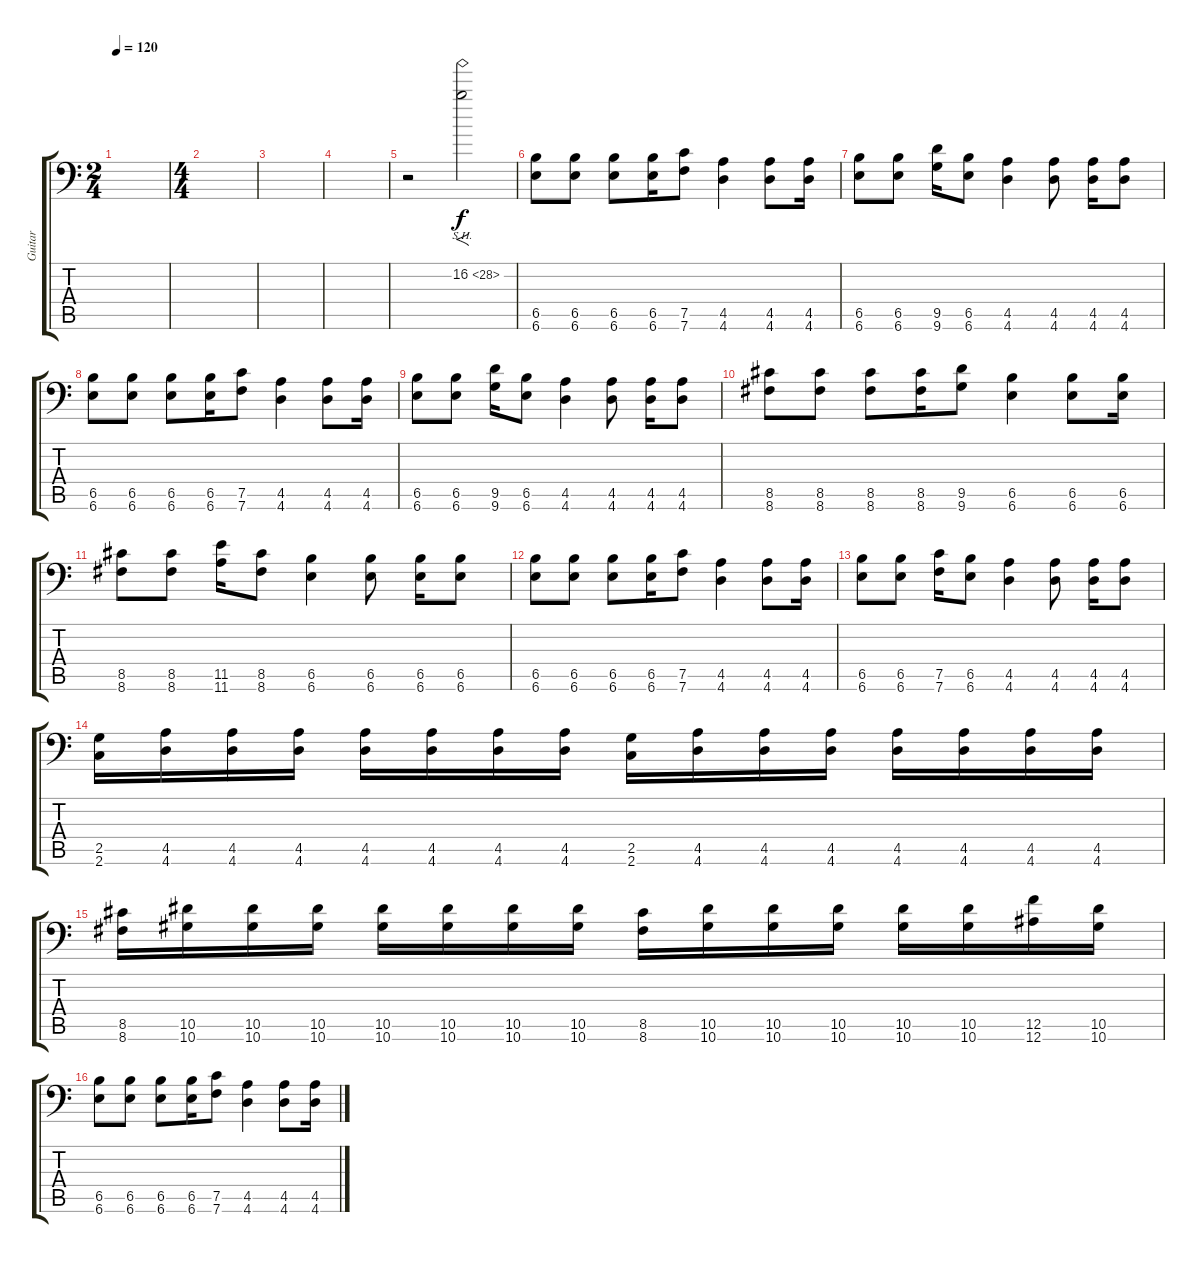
\track ("Guitar" "Guitar") {instrument distortionguitar}
\staff {score tabs}
\tuning (C4 G3 Eb3 Bb2 F2 Bb1) {hide}
\ts (2 4)
\tempo 120
\clef f4
\ks c
|
\ts (4 4)
|
|
|
r.2 16.2{sh 12}.2{f} |
(6.5 6.6).8 (6.5 6.6).8 (6.5 6.6).8 (6.5 6.6).16 (7.5 7.6).8 (4.5 4.6).4 (4.5 4.6).8 (4.5 4.6).16 |
(6.5 6.6).8 (6.5 6.6).8 (9.5 9.6).16 (6.5 6.6).8 (4.5 4.6).4 (4.5 4.6).8 (4.5 4.6).16 (4.5 4.6).8 |
(6.5 6.6).8 (6.5 6.6).8 (6.5 6.6).8 (6.5 6.6).16 (7.5 7.6).8 (4.5 4.6).4 (4.5 4.6).8 (4.5 4.6).16 |
(6.5 6.6).8 (6.5 6.6).8 (9.5 9.6).16 (6.5 6.6).8 (4.5 4.6).4 (4.5 4.6).8 (4.5 4.6).16 (4.5 4.6).8 |
(8.5 8.6).8 (8.5 8.6).8 (8.5 8.6).8 (8.5 8.6).16 (9.5 9.6).8 (6.5 6.6).4 (6.5 6.6).8 (6.5 6.6).16 |
(8.5 8.6).8 (8.5 8.6).8 (11.5 11.6).16 (8.5 8.6).8 (6.5 6.6).4 (6.5 6.6).8 (6.5 6.6).16 (6.5 6.6).8 |
(6.5 6.6).8 (6.5 6.6).8 (6.5 6.6).8 (6.5 6.6).16 (7.5 7.6).8 (4.5 4.6).4 (4.5 4.6).8 (4.5 4.6).16 |
(6.5 6.6).8 (6.5 6.6).8 (7.5 7.6).16 (6.5 6.6).8 (4.5 4.6).4 (4.5 4.6).8 (4.5 4.6).16 (4.5 4.6).8 |
(2.5 2.6).16 (4.5 4.6).16 (4.5 4.6).16 (4.5 4.6).16 (4.5 4.6).16 (4.5 4.6).16 (4.5 4.6).16 (4.5 4.6).16 (2.5 2.6).16 (4.5 4.6).16 (4.5 4.6).16 (4.5 4.6).16 (4.5 4.6).16 (4.5 4.6).16 (4.5 4.6).16 (4.5 4.6).16 |
(8.5 8.6).16 (10.5 10.6).16 (10.5 10.6).16 (10.5 10.6).16 (10.5 10.6).16 (10.5 10.6).16 (10.5 10.6).16 (10.5 10.6).16 (8.5 8.6).16 (10.5 10.6).16 (10.5 10.6).16 (10.5 10.6).16 (10.5 10.6).16 (10.5 10.6).16 (12.5 12.6).16 (10.5 10.6).16 |
(6.5 6.6).8 (6.5 6.6).8 (6.5 6.6).8 (6.5 6.6).16 (7.5 7.6).8 (4.5 4.6).4 (4.5 4.6).8 (4.5 4.6).16
